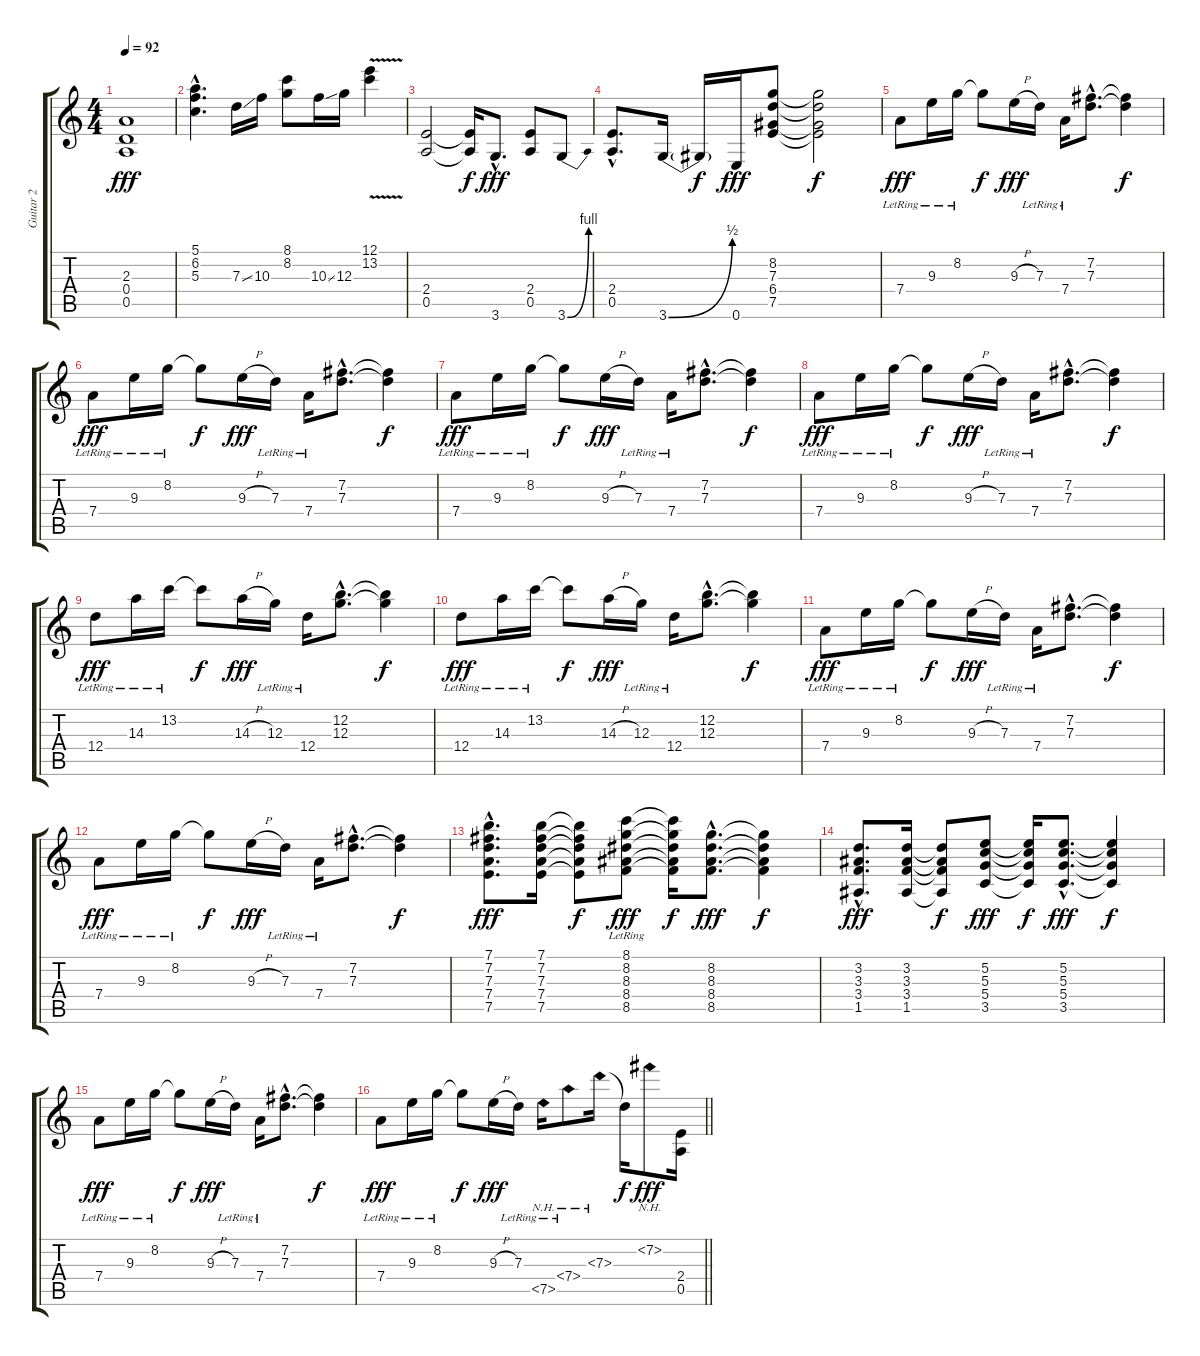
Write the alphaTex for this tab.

\track ("Guitar 2" "Guitar 2") {instrument distortionguitar}
\staff {score tabs}
\tuning (E4 B3 G3 D3 A2 E2) {hide}
\ts (4 4)
\tempo 92
\clef g2
\ks c
(2.3 0.4 0.5{t}).1{dy fff} |
(5.1{hac} 6.2{hac} 5.3{hac}).4{d} 7.3{ss}.16 10.3.16 (8.1 8.2).8 10.3{ss}.16 12.3.16 (12.1{v} 13.2{v}).4 |
(2.4 0.5).2 (2.4{t} 0.5{t}).16{dy f} 3.6{hac}.8{d dy fff} (2.4 0.5).8 3.6{be (bend 0 0 60 4)}.8 |
(2.4{hac} 0.5{hac}).8{d} 3.6{be (bend 0 0 60 2)}.16 3.6{t}.16{dy f} 0.6.16{dy fff} (8.2 7.3 6.4 7.5).8 (8.2{t} 7.3{t} 6.4{t} 7.5{t}).2{dy f} |
7.4{lr}.8{dy fff} 9.3{lr}.16 8.2{lr}.16 8.2{t}.8{dy f} 9.3{h}.16{dy fff} 7.3{lr}.16 7.4{lr}.16 (7.2{hac} 7.3{hac}).8{d} (7.2{t} 7.3{t}).4{dy f} |
7.4{lr}.8{dy fff} 9.3{lr}.16 8.2{lr}.16 8.2{t}.8{dy f} 9.3{h}.16{dy fff} 7.3{lr}.16 7.4{lr}.16 (7.2{hac} 7.3{hac}).8{d} (7.2{t} 7.3{t}).4{dy f} |
7.4{lr}.8{dy fff} 9.3{lr}.16 8.2{lr}.16 8.2{t}.8{dy f} 9.3{h}.16{dy fff} 7.3{lr}.16 7.4{lr}.16 (7.2{hac} 7.3{hac}).8{d} (7.2{t} 7.3{t}).4{dy f} |
7.4{lr}.8{dy fff} 9.3{lr}.16 8.2{lr}.16 8.2{t}.8{dy f} 9.3{h}.16{dy fff} 7.3{lr}.16 7.4{lr}.16 (7.2{hac} 7.3{hac}).8{d} (7.2{t} 7.3{t}).4{dy f} |
12.4{lr}.8{dy fff} 14.3{lr}.16 13.2{lr}.16 13.2{t}.8{dy f} 14.3{h}.16{dy fff} 12.3{lr}.16 12.4{lr}.16 (12.2{hac} 12.3{hac}).8{d} (12.2{t} 12.3{t}).4{dy f} |
12.4{lr}.8{dy fff} 14.3{lr}.16 13.2{lr}.16 13.2{t}.8{dy f} 14.3{h}.16{dy fff} 12.3{lr}.16 12.4{lr}.16 (12.2{hac} 12.3{hac}).8{d} (12.2{t} 12.3{t}).4{dy f} |
7.4{lr}.8{dy fff} 9.3{lr}.16 8.2{lr}.16 8.2{t}.8{dy f} 9.3{h}.16{dy fff} 7.3{lr}.16 7.4{lr}.16 (7.2{hac} 7.3{hac}).8{d} (7.2{t} 7.3{t}).4{dy f} |
7.4{lr}.8{dy fff} 9.3{lr}.16 8.2{lr}.16 8.2{t}.8{dy f} 9.3{h}.16{dy fff} 7.3{lr}.16 7.4{lr}.16 (7.2{hac} 7.3{hac}).8{d} (7.2{t} 7.3{t}).4{dy f} |
(7.1{hac} 7.2{hac} 7.3{hac} 7.4{hac} 7.5{hac}).8{d dy fff} (7.1 7.2 7.3 7.4 7.5).16 (7.1{t} 7.2{t} 7.3{t} 7.4{t} 7.5{t}).8{dy f} (8.1{lr} 8.2 8.3 8.4 8.5).8{dy fff} (8.1{t} 8.2{t} 8.3{t} 8.4{t} 8.5{t}).16{dy f} (8.2{hac} 8.3{hac} 8.4{hac} 8.5{hac}).8{d dy fff} (8.2{t} 8.3{t} 8.4{t} 8.5{t}).4{dy f} |
(3.2{hac} 3.3{hac} 3.4{hac} 1.5{hac}).8{d dy fff} (3.2 3.3 3.4 1.5).16 (3.2{t} 3.3{t} 3.4{t} 1.5{t}).8{dy f} (5.2 5.3 5.4 3.5).8{dy fff} (5.2{t} 5.3{t} 5.4{t} 3.5{t}).16{dy f} (5.2{hac} 5.3{hac} 5.4{hac} 3.5{hac}).8{d dy fff} (5.2{t} 5.3{t} 5.4{t} 3.5{t}).4{dy f} |
7.4{lr}.8{dy fff} 9.3{lr}.16 8.2{lr}.16 8.2{t}.8{dy f} 9.3{h}.16{dy fff} 7.3{lr}.16 7.4{lr}.16 (7.2{hac} 7.3{hac}).8{d} (7.2{t} 7.3{t}).4{dy f} |
\barLineRight lightlight
7.4{lr}.8{dy fff} 9.3{lr}.16 8.2{lr}.16 8.2{t}.8{dy f} 9.3{h}.16{dy fff} 7.3{lr}.16 7.5{nh lr}.16 7.4{nh lr}.8 7.3{nh}.16 7.3{t}.16{dy f} 7.2{nh}.8{dy fff} (2.4 0.5).16
